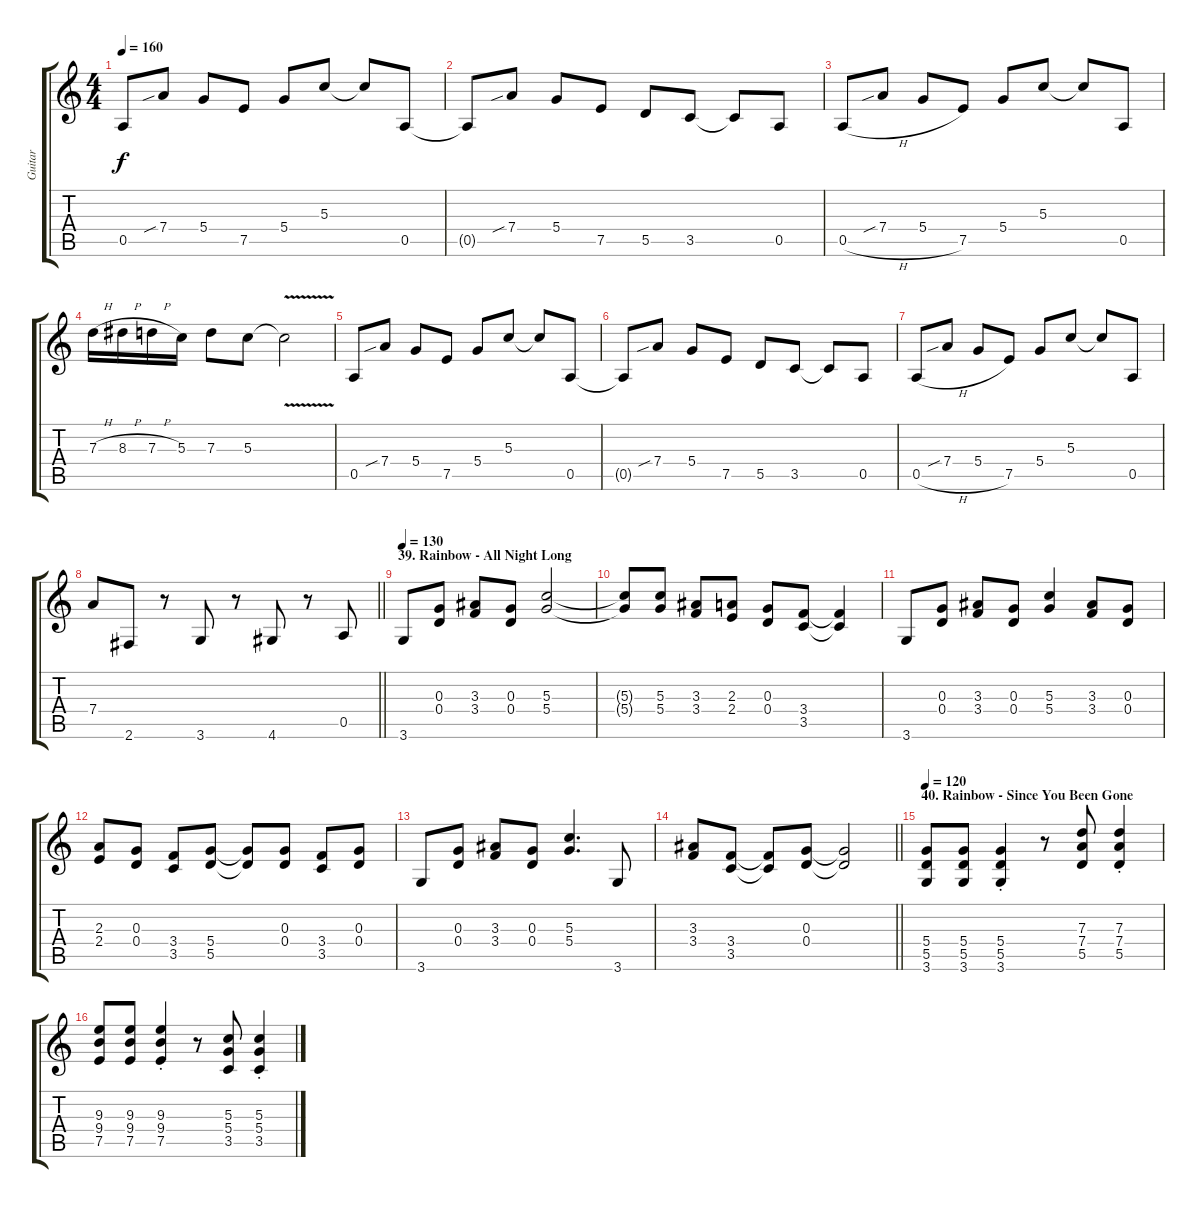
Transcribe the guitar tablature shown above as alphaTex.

\track ("Guitar" "Guitar") {instrument overdrivenguitar}
\staff {score tabs}
\tuning (E4 B3 G3 D3 A2 E2) {hide}
\ts (4 4)
\tempo 160
\clef g2
\ks c
0.5.8{dy f} 7.4{sib}.8 5.4.8 7.5.8 5.4.8 5.3.8 5.3{t}.8 0.5.8 |
0.5{t}.8 7.4{sib}.8 5.4.8 7.5.8 5.5.8 3.5.8 3.5{t}.8 0.5.8 |
0.5{h}.8 7.4{sib}.8 5.4.8 7.5.8 5.4.8 5.3.8 5.3{t}.8 0.5.8 |
7.3{h}.16 8.3{h}.16 7.3{h}.16 5.3.16 7.3.8 5.3.8 5.3{v t}.2 |
0.5.8 7.4{sib}.8 5.4.8 7.5.8 5.4.8 5.3.8 5.3{t}.8 0.5.8 |
0.5{t}.8 7.4{sib}.8 5.4.8 7.5.8 5.5.8 3.5.8 3.5{t}.8 0.5.8 |
0.5{h}.8 7.4{sib}.8 5.4.8 7.5.8 5.4.8 5.3.8 5.3{t}.8 0.5.8 |
\barLineRight lightlight
7.4.8 2.6.8 r.8 3.6.8 r.8 4.6.8 r.8 0.5.8 |
\section ("" "39. Rainbow - All Night Long")
\tempo 130
3.6.8 (0.3 0.4).8 (3.3 3.4).8 (0.3 0.4).8 (5.3 5.4).2 |
(5.3{t} 5.4{t}).8 (5.3 5.4).8 (3.3 3.4).8 (2.3 2.4).8 (0.3 0.4).8 (3.4 3.5).8 (3.4{t} 3.5{t}).4 |
3.6.8 (0.3 0.4).8 (3.3 3.4).8 (0.3 0.4).8 (5.3 5.4).4 (3.3 3.4).8 (0.3 0.4).8 |
(2.3 2.4).8 (0.3 0.4).8 (3.4 3.5).8 (5.4 5.5).8 (5.4{t} 5.5{t}).8 (0.3 0.4).8 (3.4 3.5).8 (0.3 0.4).8 |
3.6.8 (0.3 0.4).8 (3.3 3.4).8 (0.3 0.4).8 (5.3 5.4).4{d} 3.6.8 |
\barLineRight lightlight
(3.3 3.4).8 (3.4 3.5).8 (3.4{t} 3.5{t}).8 (0.3 0.4).8 (0.3{t} 0.4{t}).2 |
\section ("" "40. Rainbow - Since You Been Gone")
\tempo 120
(5.4 5.5 3.6).8 (5.4 5.5 3.6).8 (5.4{st} 5.5{st} 3.6{st}).4 r.8 (7.3 7.4 5.5).8 (7.3{st} 7.4{st} 5.5{st}).4 |
(9.3 9.4 7.5).8 (9.3 9.4 7.5).8 (9.3{st} 9.4{st} 7.5{st}).4 r.8 (5.3 5.4 3.5).8 (5.3{st} 5.4{st} 3.5{st}).4
